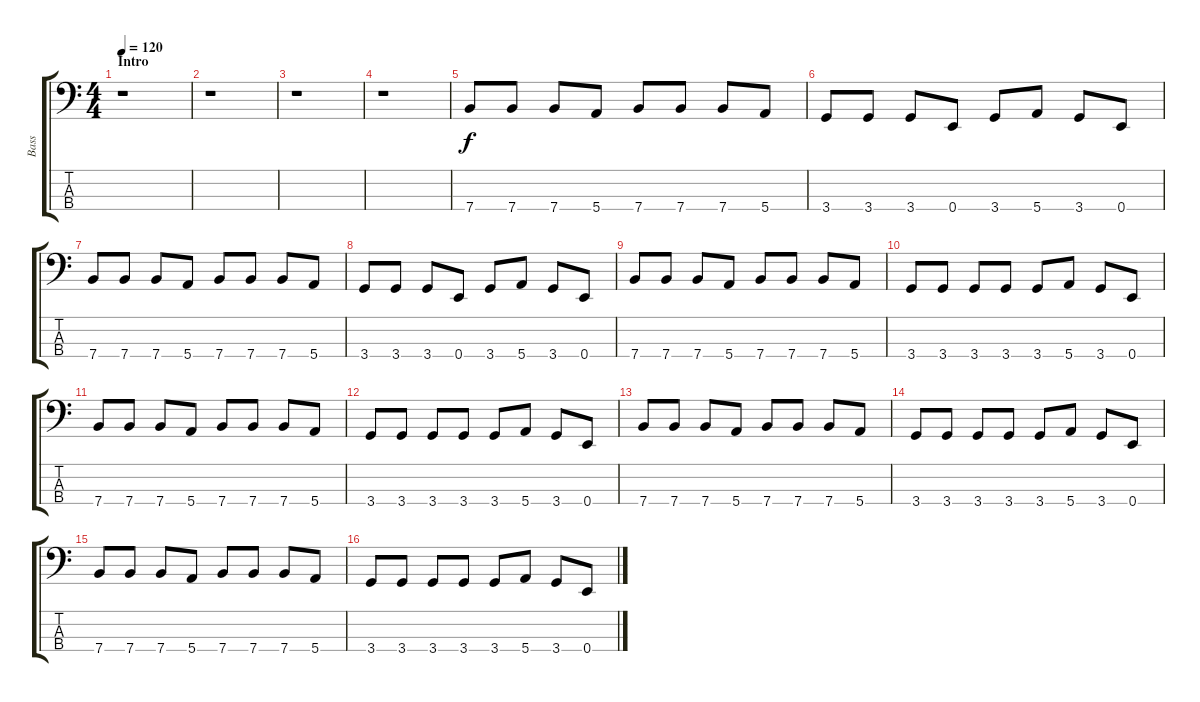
\track ("Bass" "Bass") {instrument electricbassfinger}
\staff {score tabs}
\tuning (G2 D2 A1 E1) {hide}
\ts (4 4)
\section ("" "Intro")
\tempo 120
\clef f4
\ks c
r.1{dy f instrument electricbassfinger} |
r.1 |
r.1 |
r.1 |
7.4.8 7.4.8 7.4.8 5.4.8 7.4.8 7.4.8 7.4.8 5.4.8 |
3.4.8 3.4.8 3.4.8 0.4.8 3.4.8 5.4.8 3.4.8 0.4.8 |
7.4.8 7.4.8 7.4.8 5.4.8 7.4.8 7.4.8 7.4.8 5.4.8 |
3.4.8 3.4.8 3.4.8 0.4.8 3.4.8 5.4.8 3.4.8 0.4.8 |
7.4.8 7.4.8 7.4.8 5.4.8 7.4.8 7.4.8 7.4.8 5.4.8 |
3.4.8 3.4.8 3.4.8 3.4.8 3.4.8 5.4.8 3.4.8 0.4.8 |
7.4.8 7.4.8 7.4.8 5.4.8 7.4.8 7.4.8 7.4.8 5.4.8 |
3.4.8 3.4.8 3.4.8 3.4.8 3.4.8 5.4.8 3.4.8 0.4.8 |
7.4.8 7.4.8 7.4.8 5.4.8 7.4.8 7.4.8 7.4.8 5.4.8 |
3.4.8 3.4.8 3.4.8 3.4.8 3.4.8 5.4.8 3.4.8 0.4.8 |
7.4.8 7.4.8 7.4.8 5.4.8 7.4.8 7.4.8 7.4.8 5.4.8 |
3.4.8 3.4.8 3.4.8 3.4.8 3.4.8 5.4.8 3.4.8 0.4.8
